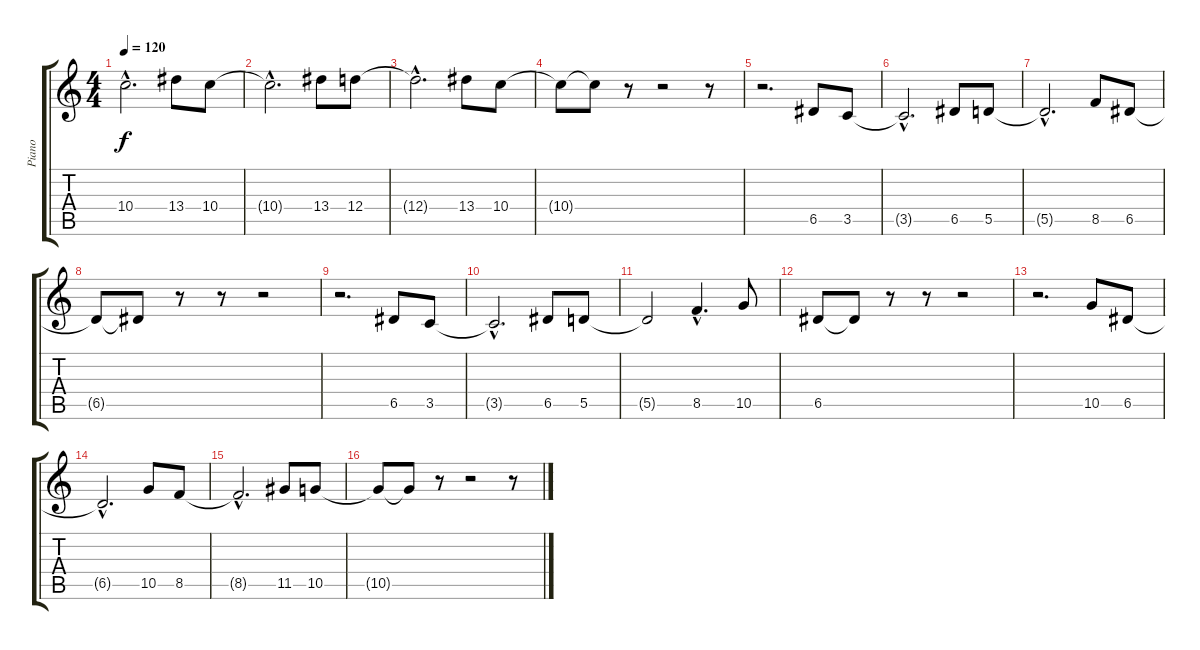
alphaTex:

\track ("Piano" "Piano") {instrument electricguitarjazz}
\staff {score tabs}
\tuning (E4 B3 G3 D3 A2 E2) {hide}
\ts (4 4)
\tempo 120
\clef g2
\ks c
10.4{hac}.2{d dy f} 13.4.8 10.4.8 |
10.4{hac t}.2{d} 13.4.8 12.4.8 |
12.4{hac t}.2{d} 13.4.8 10.4.8 |
10.4{t}.8 10.4{t}.8 r.8 r.2 r.8 |
r.2{d volume 15 instrument brightacousticpiano} 6.5.8 3.5.8 |
3.5{hac t}.2{d} 6.5.8 5.5.8 |
5.5{hac t}.2{d} 8.5.8 6.5.8 |
6.5{t}.8 6.5{t}.8 r.8 r.8 r.2 |
r.2{d} 6.5.8 3.5.8 |
3.5{hac t}.2{d} 6.5.8 5.5.8 |
5.5{t}.2 8.5{hac}.4{d} 10.5.8 |
6.5.8 6.5{t}.8 r.8 r.8 r.2 |
r.2{d} 10.5.8 6.5.8 |
6.5{hac t}.2{d} 10.5.8 8.5.8 |
8.5{hac t}.2{d} 11.5.8 10.5.8 |
10.5{t}.8 10.5{t}.8 r.8 r.2 r.8
